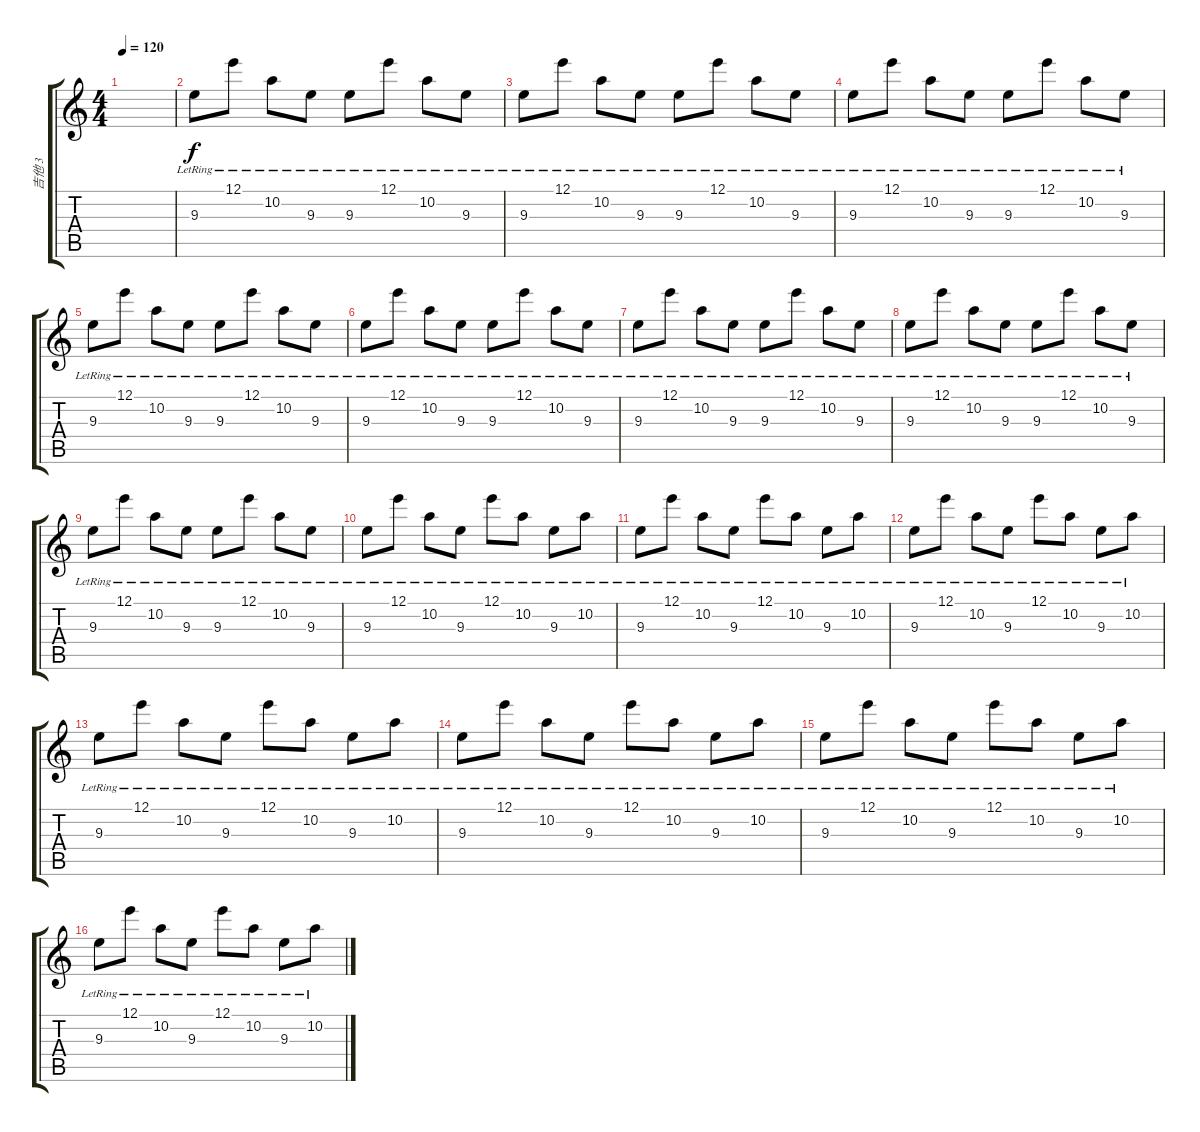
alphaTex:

\track ("吉他 3" "吉他 3") {instrument acousticguitarsteel}
\staff {score tabs}
\tuning (E4 B3 G3 D3 A2 E2) {hide}
\ts (4 4)
\tempo 120
\clef g2
\ks c
|
9.3{lr}.8 12.1{lr}.8 10.2{lr}.8 9.3{lr}.8 9.3{lr}.8 12.1{lr}.8 10.2{lr}.8 9.3{lr}.8 |
9.3{lr}.8 12.1{lr}.8 10.2{lr}.8 9.3{lr}.8 9.3{lr}.8 12.1{lr}.8 10.2{lr}.8 9.3{lr}.8 |
9.3{lr}.8 12.1{lr}.8 10.2{lr}.8 9.3{lr}.8 9.3{lr}.8 12.1{lr}.8 10.2{lr}.8 9.3{lr}.8 |
9.3{lr}.8 12.1{lr}.8 10.2{lr}.8 9.3{lr}.8 9.3{lr}.8 12.1{lr}.8 10.2{lr}.8 9.3{lr}.8 |
9.3{lr}.8 12.1{lr}.8 10.2{lr}.8 9.3{lr}.8 9.3{lr}.8 12.1{lr}.8 10.2{lr}.8 9.3{lr}.8 |
9.3{lr}.8 12.1{lr}.8 10.2{lr}.8 9.3{lr}.8 9.3{lr}.8 12.1{lr}.8 10.2{lr}.8 9.3{lr}.8 |
9.3{lr}.8 12.1{lr}.8 10.2{lr}.8 9.3{lr}.8 9.3{lr}.8 12.1{lr}.8 10.2{lr}.8 9.3{lr}.8 |
9.3{lr}.8 12.1{lr}.8 10.2{lr}.8 9.3{lr}.8 9.3{lr}.8 12.1{lr}.8 10.2{lr}.8 9.3{lr}.8 |
9.3{lr}.8 12.1{lr}.8 10.2{lr}.8 9.3{lr}.8 12.1{lr}.8 10.2{lr}.8 9.3{lr}.8 10.2{lr}.8 |
9.3{lr}.8 12.1{lr}.8 10.2{lr}.8 9.3{lr}.8 12.1{lr}.8 10.2{lr}.8 9.3{lr}.8 10.2{lr}.8 |
9.3{lr}.8 12.1{lr}.8 10.2{lr}.8 9.3{lr}.8 12.1{lr}.8 10.2{lr}.8 9.3{lr}.8 10.2{lr}.8 |
9.3{lr}.8 12.1{lr}.8 10.2{lr}.8 9.3{lr}.8 12.1{lr}.8 10.2{lr}.8 9.3{lr}.8 10.2{lr}.8 |
9.3{lr}.8 12.1{lr}.8 10.2{lr}.8 9.3{lr}.8 12.1{lr}.8 10.2{lr}.8 9.3{lr}.8 10.2{lr}.8 |
9.3{lr}.8 12.1{lr}.8 10.2{lr}.8 9.3{lr}.8 12.1{lr}.8 10.2{lr}.8 9.3{lr}.8 10.2{lr}.8 |
9.3{lr}.8 12.1{lr}.8 10.2{lr}.8 9.3{lr}.8 12.1{lr}.8 10.2{lr}.8 9.3{lr}.8 10.2{lr}.8
